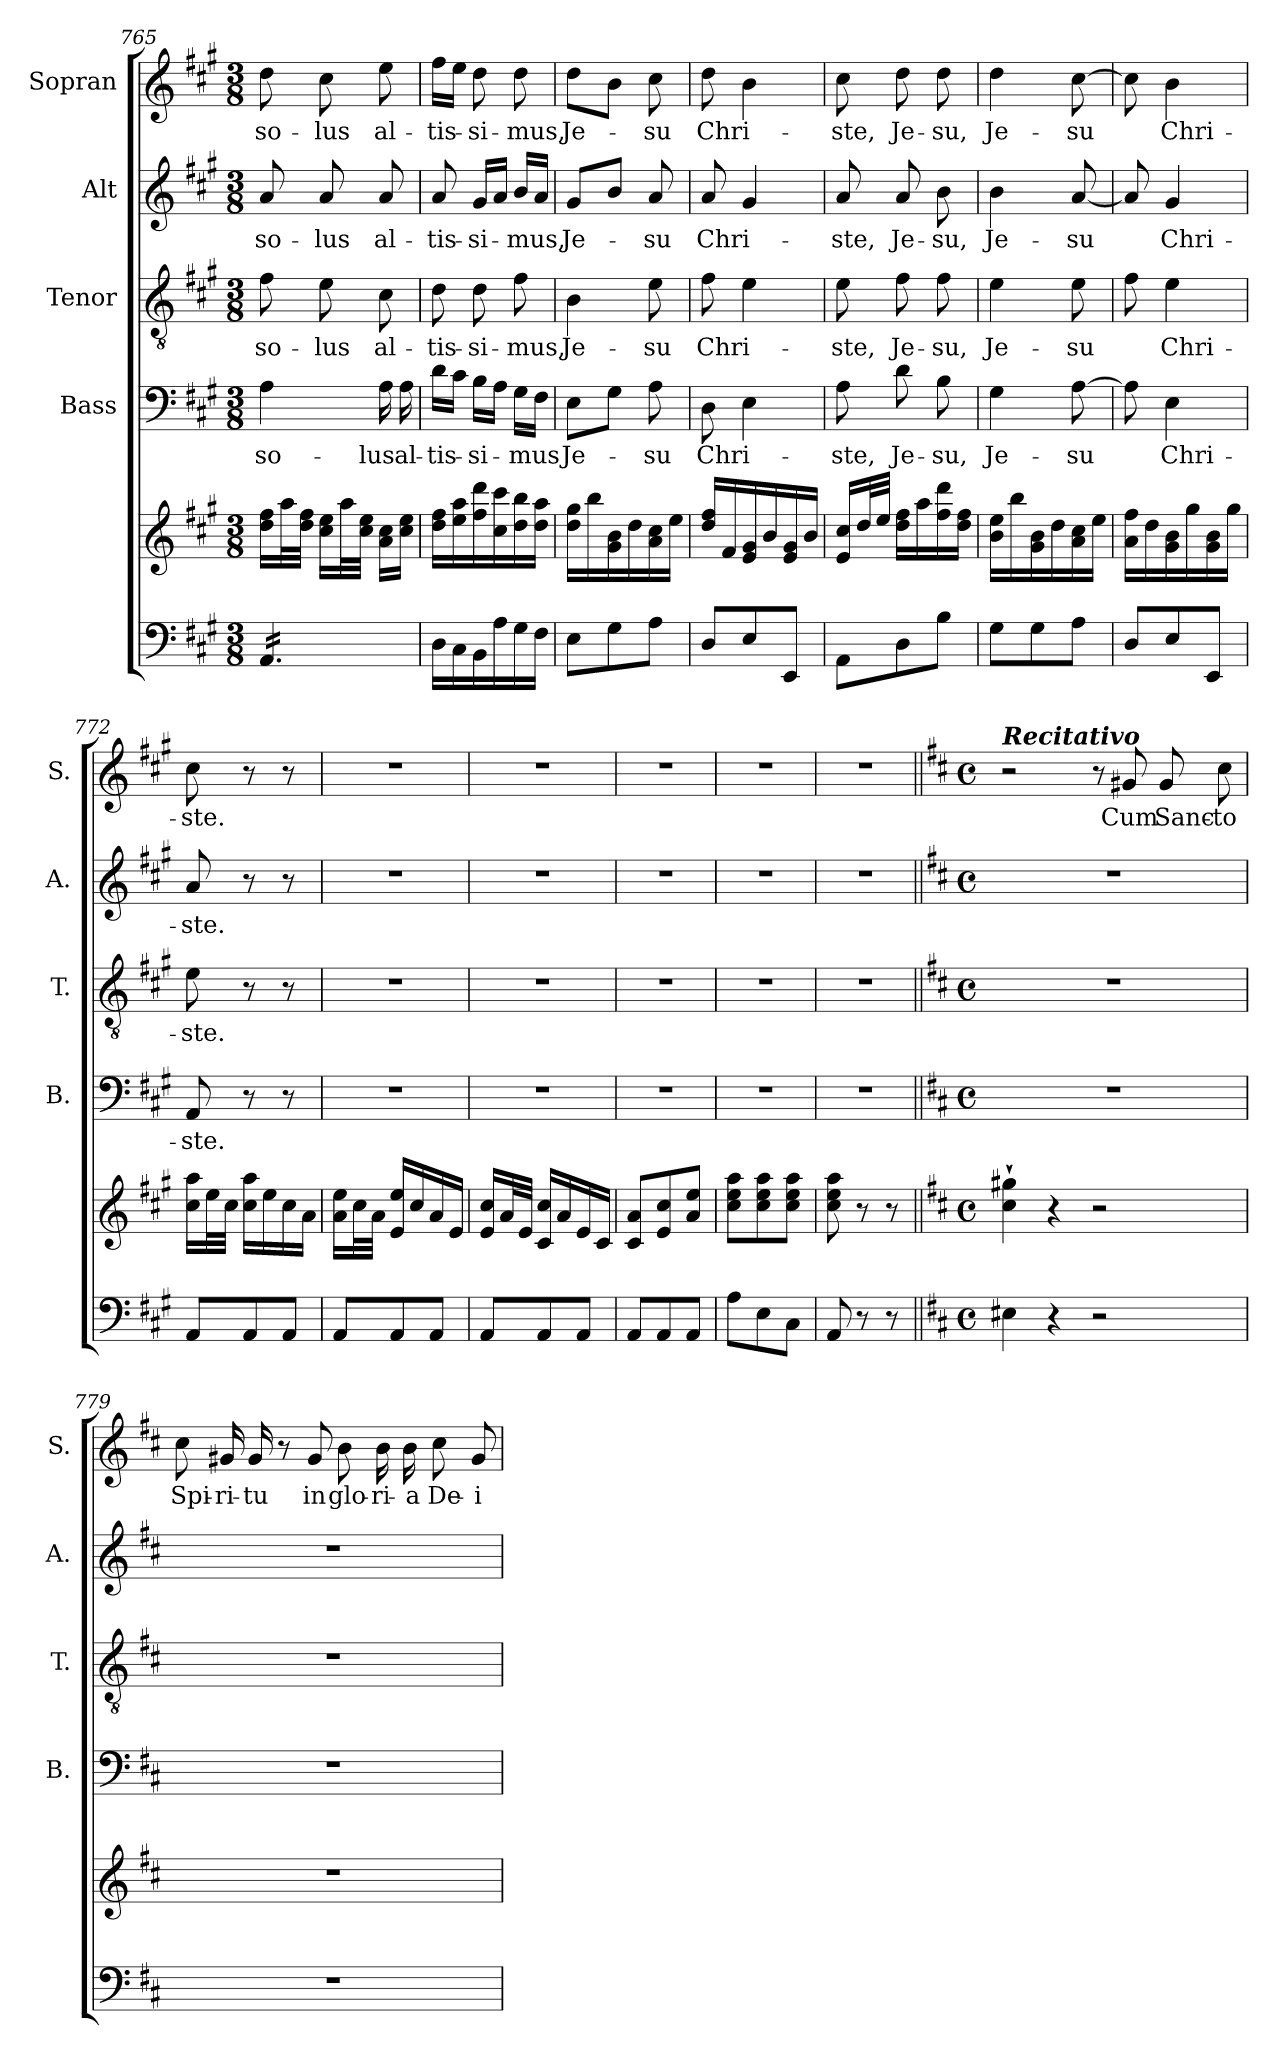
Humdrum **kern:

**kern	**kern	**kern	**text	**kern	**text	**kern	**text	**kern	**text
*part5	*part5	*part4	*part4	*part3	*part3	*part2	*part2	*part1	*part1
*staff6	*staff5	*staff4	*staff4	*staff3	*staff3	*staff2	*staff2	*staff1	*staff1
*	*	*I"Bass	*	*I"Tenor	*	*I"Alt	*	*I"Sopran	*
*	*	*I'B.	*	*I'T.	*	*I'A.	*	*I'S.	*
!!LO:PB:g=z
*clefF4	*clefG2	*clefF4	*	*clefGv2	*	*clefG2	*	*clefG2	*
*k[f#c#g#]	*k[f#c#g#]	*k[f#c#g#]	*	*k[f#c#g#]	*	*k[f#c#g#]	*	*k[f#c#g#]	*
*A:	*A:	*A:	*	*A:	*	*A:	*	*A:	*
*M3/8	*M3/8	*M3/8	*	*M3/8	*	*M3/8	*	*M3/8	*
=765	=765	=765	=765	=765	=765	=765	=765	=765	=765
!	!	!	!LO:LY:b	!	!LO:LY:b	!	!LO:LY:b	!	!LO:LY:b
*tremolo	*	*	*	*	*	*	*	*	*
16AA/LL	16dd\ 16ff#\LL	4A\	so-	8f#\	so-	8a/	so-	8dd\	so-
16AA/	32aa\L	.	.	.	.	.	.	.	.
.	32dd\ 32ff#\JJJ	.	.	.	.	.	.	.	.
!	!	!	!	!	!LO:LY:b	!	!LO:LY:b	!	!LO:LY:b
16AA/	16cc#\ 16ee\LL	.	.	8e\	-lus	8a/	-lus	8cc#\	-lus
16AA/	32aa\L	.	.	.	.	.	.	.	.
.	32cc#\ 32ee\JJJ	.	.	.	.	.	.	.	.
!	!	!	!LO:LY:b	!	!LO:LY:b	!	!LO:LY:b	!	!LO:LY:b
16AA/	16a\ 16cc#\LL	16A\	-lus	8c#\	al-	8a/	al-	8ee\	al-
!	!	!	!LO:LY:b	!	!	!	!	!	!
16AA/JJ	16cc#\ 16ee\JJ	16A\	al-	.	.	.	.	.	.
*Xtremolo	*	*	*	*	*	*	*	*	*
=766	=766	=766	=766	=766	=766	=766	=766	=766	=766
!	!	!	!LO:LY:b	!	!LO:LY:b	!	!LO:LY:b	!	!LO:LY:b
16D\LL	16dd\ 16ff#\LL	16d\LL	-tis-	8d\	-tis-	8a/	-tis-	16ff#\LL	-tis-
16C#\	16ee\ 16aa\	16c#\JJ	.	.	.	.	.	16ee\JJ	.
!	!	!	!LO:LY:b	!	!LO:LY:b	!	!LO:LY:b	!	!LO:LY:b
16BB\	16ff#\ 16ddd\	16B\LL	-si-	8d\	-si-	16g#/LL	-si-	8dd\	-si-
16A\	16cc#\ 16ccc#\	16A\JJ	.	.	.	16a/JJ	.	.	.
!	!	!	!LO:LY:b	!	!LO:LY:b	!	!LO:LY:b	!	!LO:LY:b
16G#\	16dd\ 16bb\	16G#\LL	-mus	8f#\	-mus,	16b/LL	-mus,	8dd\	-mus,
16F#\JJ	16dd\ 16aa\JJ	16F#\JJ	.	.	.	16a/JJ	.	.	.
=767	=767	=767	=767	=767	=767	=767	=767	=767	=767
!	!	!	!LO:LY:b	!	!LO:LY:b	!	!LO:LY:b	!	!LO:LY:b
8E\L	16dd\ 16gg#\LL	8E\L	Je-	4B\	Je-	8g#/L	Je-	8dd\L	Je-
.	16bb\	.	.	.	.	.	.	.	.
8G#\	16g#\ 16b\	8G#\J	.	.	.	8b/J	.	8b\J	.
.	16dd\	.	.	.	.	.	.	.	.
!	!	!	!LO:LY:b	!	!LO:LY:b	!	!LO:LY:b	!	!LO:LY:b
8A\J	16a\ 16cc#\	8A\	-su	8e\	-su	8a/	-su	8cc#\	-su
.	16ee\JJ	.	.	.	.	.	.	.	.
=768	=768	=768	=768	=768	=768	=768	=768	=768	=768
!	!	!	!LO:LY:b	!	!LO:LY:b	!	!LO:LY:b	!	!LO:LY:b
8D/L	16dd/ 16ff#/LL	8D\	Chri-	8f#\	Chri-	8a/	Chri-	8dd\	Chri-
.	16f#/	.	.	.	.	.	.	.	.
8E/	16e/ 16g#/	4E\	.	4e\	.	4g#/	.	4b\	.
.	16b/	.	.	.	.	.	.	.	.
8EE/J	16e/ 16g#/	.	.	.	.	.	.	.	.
.	16b/JJ	.	.	.	.	.	.	.	.
=769	=769	=769	=769	=769	=769	=769	=769	=769	=769
!	!	!	!LO:LY:b	!	!LO:LY:b	!	!LO:LY:b	!	!LO:LY:b
8AA\L	16e/ 16cc#/LL	8A\	-ste,	8e\	-ste,	8a/	-ste,	8cc#\	-ste,
.	32dd/L	.	.	.	.	.	.	.	.
.	32ee/JJJ	.	.	.	.	.	.	.	.
!	!	!	!LO:LY:b	!	!LO:LY:b	!	!LO:LY:b	!	!LO:LY:b
8D\	16dd\ 16ff#\LL	8d\	Je-	8f#\	Je-	8a/	Je-	8dd\	Je-
.	16aa\	.	.	.	.	.	.	.	.
!	!	!	!LO:LY:b	!	!LO:LY:b	!	!LO:LY:b	!	!LO:LY:b
8B\J	16ff#\ 16ddd\	8B\	-su,	8f#\	-su,	8b\	-su,	8dd\	-su,
.	16dd\ 16ff#\JJ	.	.	.	.	.	.	.	.
=770	=770	=770	=770	=770	=770	=770	=770	=770	=770
!	!	!	!LO:LY:b	!	!LO:LY:b	!	!LO:LY:b	!	!LO:LY:b
8G#\L	16b\ 16ee\LL	4G#\	Je-	4e\	Je-	4b\	Je-	4dd\	Je-
.	16bb\	.	.	.	.	.	.	.	.
8G#\	16g#\ 16b\	.	.	.	.	.	.	.	.
.	16dd\	.	.	.	.	.	.	.	.
!	!	!	!LO:LY:b	!	!LO:LY:b	!	!LO:LY:b	!	!LO:LY:b
8A\J	16a\ 16cc#\	[8A\	-su	8e\	-su	[8a/	-su	[8cc#\	-su
.	16ee\JJ	.	.	.	.	.	.	.	.
!!LO:LB:g=z
=771	=771	=771	=771	=771	=771	=771	=771	=771	=771
8D/L	16a\ 16ff#\LL	8A\]	.	8f#\	.	8a/]	.	8cc#\]	.
.	16dd\	.	.	.	.	.	.	.	.
!	!	!	!LO:LY:b	!	!LO:LY:b	!	!LO:LY:b	!	!LO:LY:b
8E/	16g#\ 16b\	4E\	Chri-	4e\	Chri-	4g#/	Chri-	4b\	Chri-
.	16gg#\	.	.	.	.	.	.	.	.
8EE/J	16g#\ 16b\	.	.	.	.	.	.	.	.
.	16gg#\JJ	.	.	.	.	.	.	.	.
=772	=772	=772	=772	=772	=772	=772	=772	=772	=772
!	!	!	!LO:LY:b	!	!LO:LY:b	!	!LO:LY:b	!	!LO:LY:b
8AA/L	16cc#\ 16aa\LL	8AA/	-ste.	8e\	-ste.	8a/	-ste.	8cc#\	-ste.
.	32ee\L	.	.	.	.	.	.	.	.
.	32cc#\JJJ	.	.	.	.	.	.	.	.
8AA/	16cc#\ 16aa\LL	8r	.	8r	.	8r	.	8r	.
.	16ee\	.	.	.	.	.	.	.	.
8AA/J	16cc#\	8r	.	8r	.	8r	.	8r	.
.	16a\JJ	.	.	.	.	.	.	.	.
=773	=773	=773	=773	=773	=773	=773	=773	=773	=773
8AA/L	16a\ 16ee\LL	4.r	.	4.r	.	4.r	.	4.r	.
.	32cc#\L	.	.	.	.	.	.	.	.
.	32a\JJJ	.	.	.	.	.	.	.	.
8AA/	16e/ 16ee/LL	.	.	.	.	.	.	.	.
.	16cc#/	.	.	.	.	.	.	.	.
8AA/J	16a/	.	.	.	.	.	.	.	.
.	16e/JJ	.	.	.	.	.	.	.	.
=774	=774	=774	=774	=774	=774	=774	=774	=774	=774
8AA/L	16e/ 16cc#/LL	4.r	.	4.r	.	4.r	.	4.r	.
.	32a/L	.	.	.	.	.	.	.	.
.	32e/JJJ	.	.	.	.	.	.	.	.
8AA/	16c#/ 16cc#/LL	.	.	.	.	.	.	.	.
.	16a/	.	.	.	.	.	.	.	.
8AA/J	16e/	.	.	.	.	.	.	.	.
.	16c#/JJ	.	.	.	.	.	.	.	.
=775	=775	=775	=775	=775	=775	=775	=775	=775	=775
8AA/L	8c#/ 8a/L	4.r	.	4.r	.	4.r	.	4.r	.
8AA/	8e/ 8cc#/	.	.	.	.	.	.	.	.
8AA/J	8a/ 8ee/J	.	.	.	.	.	.	.	.
=776	=776	=776	=776	=776	=776	=776	=776	=776	=776
8A\L	8cc#\ 8ee\ 8aa\L	4.r	.	4.r	.	4.r	.	4.r	.
8E\	8cc#\ 8ee\ 8aa\	.	.	.	.	.	.	.	.
8C#\J	8cc#\ 8ee\ 8aa\J	.	.	.	.	.	.	.	.
=777	=777	=777	=777	=777	=777	=777	=777	=777	=777
8AA/	8cc#\ 8ee\ 8aa\	4.r	.	4.r	.	4.r	.	4.r	.
8r	8r	.	.	.	.	.	.	.	.
8r	8r	.	.	.	.	.	.	.	.
!!LO:PB:g=z
=778||	=778||	=778||	=778||	=778||	=778||	=778||	=778||	=778||	=778||
*k[f#c#]	*k[f#c#]	*k[f#c#]	*	*k[f#c#]	*	*k[f#c#]	*	*k[f#c#]	*
*D:	*D:	*D:	*	*D:	*	*D:	*	*D:	*
*M4/4	*M4/4	*M4/4	*	*M4/4	*	*M4/4	*	*M4/4	*
*met(c)	*met(c)	*met(c)	*	*met(c)	*	*met(c)	*	*met(c)	*
!	!	!	!	!	!	!	!	!LO:TX:a:Bi:t=Recitativo	!
4E#X\	4cc#\`> 4gg#X\`>	1r	.	1r	.	1r	.	2r	.
4r	4r	.	.	.	.	.	.	.	.
2r	2r	.	.	.	.	.	.	8r	.
!	!	!	!	!	!	!	!	!	!LO:LY:b
.	.	.	.	.	.	.	.	8g#X/	Cum
!	!	!	!	!	!	!	!	!	!LO:LY:b
.	.	.	.	.	.	.	.	8g#/	Sanc-
!	!	!	!	!	!	!	!	!	!LO:LY:b
.	.	.	.	.	.	.	.	8cc#\	-to
=779	=779	=779	=779	=779	=779	=779	=779	=779	=779
!	!	!	!	!	!	!	!	!	!LO:LY:b
1r	1r	1r	.	1r	.	1r	.	8cc#\	Spi-
!	!	!	!	!	!	!	!	!	!LO:LY:b
.	.	.	.	.	.	.	.	16g#X/	-ri-
!	!	!	!	!	!	!	!	!	!LO:LY:b
.	.	.	.	.	.	.	.	16g#/	-tu
.	.	.	.	.	.	.	.	8r	.
!	!	!	!	!	!	!	!	!	!LO:LY:b
.	.	.	.	.	.	.	.	8g#/	in
!	!	!	!	!	!	!	!	!	!LO:LY:b
.	.	.	.	.	.	.	.	8b\	glo-
!	!	!	!	!	!	!	!	!	!LO:LY:b
.	.	.	.	.	.	.	.	16b\	-ri-
!	!	!	!	!	!	!	!	!	!LO:LY:b
.	.	.	.	.	.	.	.	16b\	-a
!	!	!	!	!	!	!	!	!	!LO:LY:b
.	.	.	.	.	.	.	.	8cc#\	De-
!	!	!	!	!	!	!	!	!	!LO:LY:b
.	.	.	.	.	.	.	.	8g#/	-i
=	=	=	=	=	=	=	=	=	=
*-	*-	*-	*-	*-	*-	*-	*-	*-	*-
